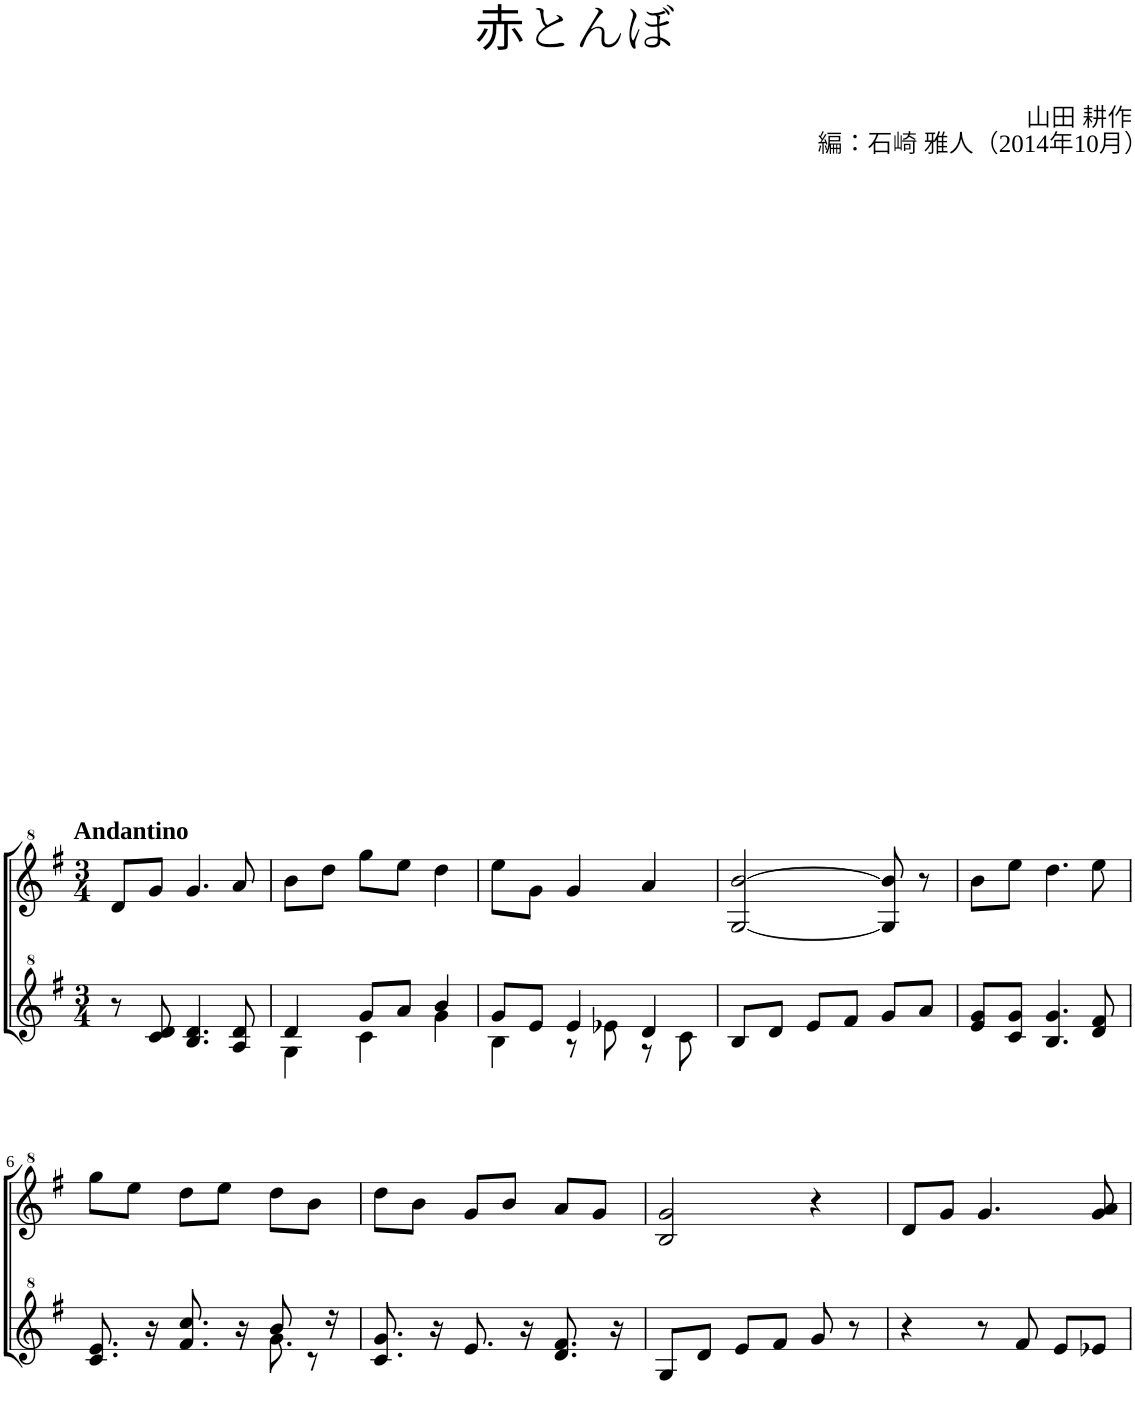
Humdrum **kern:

**kern	**kern
*part2	*part1
*staff2	*staff1
*I"Pan Flute	*I"Pan Flute
*I'P Fl	*I'P Fl
*clefG^2	*clefG^2
*k[f#]	*k[f#]
*M3/4	*M3/4
=1	=1
!	!LO:TX:a:B:t=Andantino
8r	8dd/L
8cc/ 8dd/	8gg/J
4.b/ 4.dd/	4.gg/
8a/ 8dd/	8aa/
=2	=2
*^	*
4dd/	4g\	8bb\L
.	.	8ddd\J
8gg/L	4cc\	8ggg\L
8aa/J	.	8eee\J
4bb/	4gg\	4ddd\
=3	=3	=3
8gg/L	4b\	8eee\L
8ee/J	.	8gg\J
4ee/	8r	4gg/
.	8ee-X\	.
4dd/	8r	4aa/
.	8cc\	.
*v	*v	*
=4	=4
8b/L	[2g/ [2bb/
8dd/J	.
8ee/L	.
8ff#/J	.
8gg/L	8g/] 8bb/]
8aa/J	8r
=5	=5
8ee/ 8gg/L	8bb\L
8cc/ 8gg/J	8eee\J
4.b/ 4.gg/	4.ddd\
8dd/ 8ff#/	8eee\
!!LO:LB:g=z
=6	=6
*^	*
8.cc/ 8.ee/	2ryy	8ggg\L
.	.	8eee\J
16r	.	.
8.ff#/ 8.ccc/	.	8ddd\L
.	.	8eee\J
16r	.	.
8.gg\	8bb/	8ddd\L
.	8r	8bb\J
16r	.	.
*v	*v	*
=7	=7
8.cc/ 8.gg/	8ddd\L
.	8bb\J
16r	.
8.ee/	8gg/L
.	8bb/J
16r	.
8.dd/ 8.ff#/	8aa/L
.	8gg/J
16r	.
=8	=8
8g/L	2b/ 2gg/
8dd/J	.
8ee/L	.
8ff#/J	.
8gg/	4r
8r	.
=9	=9
4r	8dd/L
.	8gg/J
8r	4.gg/
8ff#/	.
8ee/L	.
8ee-X/J	8gg/ 8aa/
=	=
*-	*-
